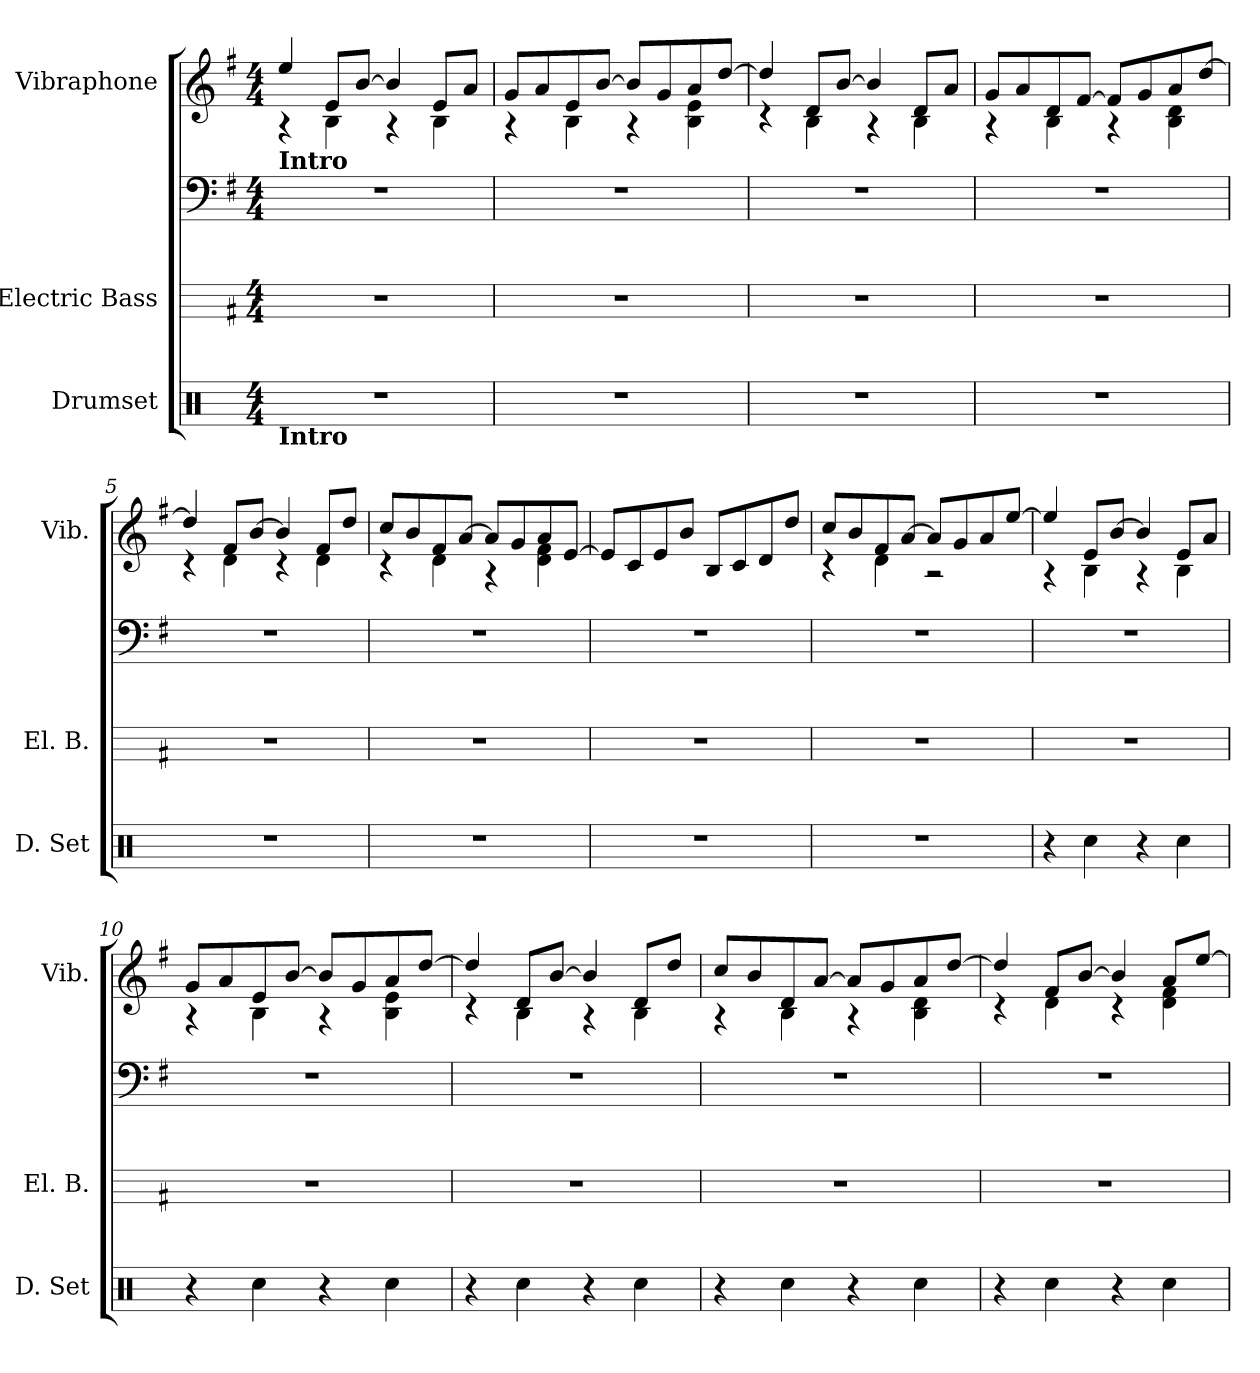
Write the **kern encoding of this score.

**kern	**kern	**kern	**kern
*part3	*part2	*part2	*part1
*staff4	*staff3	*staff2	*staff1
*I"Drumset	*I"Electric Bass	*	*I"Vibraphone
*I'D. Set	*I'El. B.	*	*I'Vib.
*	*stria4	*	*
*clefX	*	*clefF4	*clefG2
*	*ITrd7c12	*ITrd7c12	*ITrd-7c-12
*k[]	*k[f#]	*k[f#]	*k[f#]
*	*G:	*G:	*G:
*M4/4	*M4/4	*M4/4	*M4/4
*MM146	*MM146	*MM146	*MM146
=1	=1	=1	=1
*	*	*	*^
!	!	!	!LO:TX:b:B:t=Intro	!
!LO:TX:b:B:t=Intro	!	!	!	!
1r	1r	1r	4eee/	4r
.	.	.	8ee/L	4b\
.	.	.	[8bb/J	.
.	.	.	4bb/]	4r
.	.	.	8ee/L	4b\
.	.	.	8aa/J	.
=2	=2	=2	=2	=2
1r	1r	1r	8gg/L	4r
.	.	.	8aa/	.
.	.	.	8ee/	4b\
.	.	.	[8bb/J	.
.	.	.	8bb/L]	4r
.	.	.	8gg/	.
.	.	.	8aa/	4b\ 4ee\
.	.	.	[8ddd/J	.
=3	=3	=3	=3	=3
1r	1r	1r	4ddd/]	4r
.	.	.	8dd/L	4b\
.	.	.	[8bb/J	.
.	.	.	4bb/]	4r
.	.	.	8dd/L	4b\
.	.	.	8aa/J	.
=4	=4	=4	=4	=4
1r	1r	1r	8gg/L	4r
.	.	.	8aa/	.
.	.	.	8dd/	4b\
.	.	.	[8ff#/J	.
.	.	.	8ff#/L]	4r
.	.	.	8gg/	.
.	.	.	8aa/	4b\ 4dd\
.	.	.	[8ddd/J	.
!!LO:LB:g=z	!!
=5	=5	=5	=5	=5
1r	1r	1r	4ddd/]	4r
.	.	.	8ff#/L	4dd\
.	.	.	[8bb/J	.
.	.	.	4bb/]	4r
.	.	.	8ff#/L	4dd\
.	.	.	8ddd/J	.
=6	=6	=6	=6	=6
1r	1r	1r	8ccc/L	4r
.	.	.	8bb/	.
.	.	.	8ff#/	4dd\
.	.	.	[8aa/J	.
.	.	.	8aa/L]	4r
.	.	.	8gg/	.
.	.	.	8aa/	4dd\ 4ff#\
.	.	.	[8ee/J	.
*	*	*	*v	*v
=7	=7	=7	=7
1r	1r	1r	8ee/L]
.	.	.	8cc/
.	.	.	8ee/
.	.	.	8bb/J
.	.	.	8b/L
.	.	.	8cc/
.	.	.	8dd/
.	.	.	8ddd/J
=8	=8	=8	=8
*	*	*	*^
1r	1r	1r	8ccc/L	4r
.	.	.	8bb/	.
.	.	.	8ff#/	4dd\
.	.	.	[8aa/J	.
.	.	.	8aa/L]	2r
.	.	.	8gg/	.
.	.	.	8aa/	.
.	.	.	[8eee/J	.
!!LO:PB:g=z	!!
=9	=9	=9	=9	=9
4r	1r	1r	4eee/]	4r
4Rcc\	.	.	8ee/L	4b\
.	.	.	[8bb/J	.
4r	.	.	4bb/]	4r
4Rcc\	.	.	8ee/L	4b\
.	.	.	8aa/J	.
=10	=10	=10	=10	=10
4r	1r	1r	8gg/L	4r
.	.	.	8aa/	.
4Rcc\	.	.	8ee/	4b\
.	.	.	[8bb/J	.
4r	.	.	8bb/L]	4r
.	.	.	8gg/	.
4Rcc\	.	.	8aa/	4b\ 4ee\
.	.	.	[8ddd/J	.
=11	=11	=11	=11	=11
4r	1r	1r	4ddd/]	4r
4Rcc\	.	.	8dd/L	4b\
.	.	.	[8bb/J	.
4r	.	.	4bb/]	4r
4Rcc\	.	.	8dd/L	4b\
.	.	.	8ddd/J	.
=12	=12	=12	=12	=12
4r	1r	1r	8ccc/L	4r
.	.	.	8bb/	.
4Rcc\	.	.	8dd/	4b\
.	.	.	[8aa/J	.
4r	.	.	8aa/L]	4r
.	.	.	8gg/	.
4Rcc\	.	.	8aa/	4b\ 4dd\
.	.	.	[8ddd/J	.
!!LO:LB:g=z	!!
=13	=13	=13	=13	=13
4r	1r	1r	4ddd/]	4r
4Rcc\	.	.	8ff#/L	4dd\
.	.	.	[8bb/J	.
4r	.	.	4bb/]	4r
4Rcc\	.	.	8aa/L	4dd\ 4ff#\
.	.	.	[8eee/J	.
*	*	*	*v	*v
=	=	=	=
*-	*-	*-	*-
